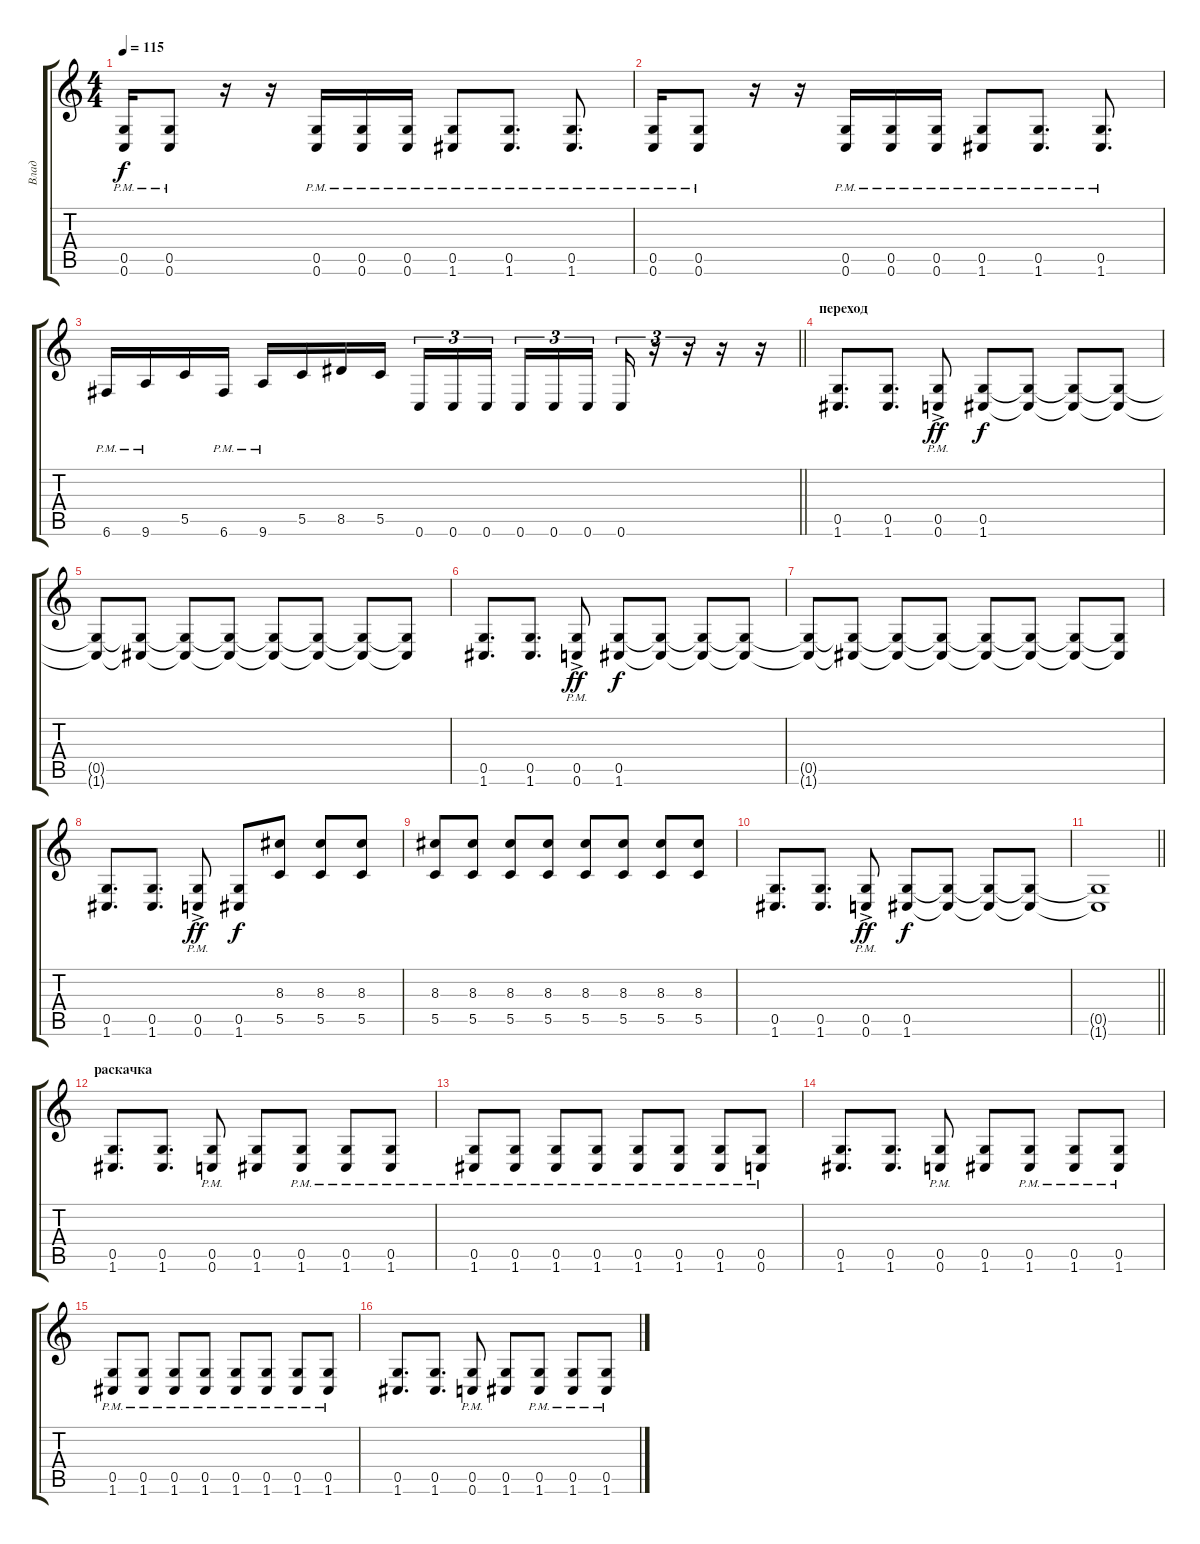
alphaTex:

\track ("Влад" "Влад") {instrument distortionguitar}
\staff {score tabs}
\tuning (D4 A3 F3 C3 G2 C2) {hide}
\ts (4 4)
\tempo 115
\clef g2
\ks c
(0.5{pm} 0.6{pm}).16{dy f} (0.5{pm} 0.6{pm}).8 r.16 r.16 (0.5{pm} 0.6{pm}).16 (0.5{pm} 0.6{pm}).16 (0.5{pm} 0.6{pm}).16 (0.5{pm} 1.6{pm}).8 (0.5{pm} 1.6{pm}).8{d} (0.5{pm} 1.6{pm}).8{d} |
(0.5{pm} 0.6{pm}).16 (0.5{pm} 0.6{pm}).8 r.16 r.16 (0.5{pm} 0.6{pm}).16 (0.5{pm} 0.6{pm}).16 (0.5{pm} 0.6{pm}).16 (0.5{pm} 1.6{pm}).8 (0.5{pm} 1.6{pm}).8{d} (0.5{pm} 1.6{pm}).8{d} |
\barLineRight lightlight
6.6{pm}.16 9.6{pm}.16 5.5.16 6.6{pm}.16 9.6{pm}.16 5.5.16 8.5.16 5.5.16 0.6.16{tu (3 2)} 0.6.16{tu (3 2)} 0.6.16{tu (3 2) beam splitsecondary} 0.6.16{tu (3 2)} 0.6.16{tu (3 2)} 0.6.16{tu (3 2)} 0.6.16{tu (3 2)} r.16{tu (3 2)} r.16{tu (3 2)} r.16 r.16 |
\section ("" "переход")
(0.5 1.6).8{d} (0.5 1.6).8{d} (0.5{ac pm} 0.6{ac pm}).8{dy ff} (0.5 1.6).8{dy f} (0.5{t} 1.6{t}).8 (0.5{t} 1.6{t}).8 (0.5{t} 1.6{t}).8 |
(0.5{t} 1.6{t}).8 (0.5{t} 1.6{t}).8 (0.5{t} 1.6{t}).8 (0.5{t} 1.6{t}).8 (0.5{t} 1.6{t}).8 (0.5{t} 1.6{t}).8 (0.5{t} 1.6{t}).8 (0.5{t} 1.6{t}).8 |
(0.5 1.6).8{d} (0.5 1.6).8{d} (0.5{ac pm} 0.6{ac pm}).8{dy ff} (0.5 1.6).8{dy f} (0.5{t} 1.6{t}).8 (0.5{t} 1.6{t}).8 (0.5{t} 1.6{t}).8 |
(0.5{t} 1.6{t}).8 (0.5{t} 1.6{t}).8 (0.5{t} 1.6{t}).8 (0.5{t} 1.6{t}).8 (0.5{t} 1.6{t}).8 (0.5{t} 1.6{t}).8 (0.5{t} 1.6{t}).8 (0.5{t} 1.6{t}).8 |
(0.5 1.6).8{d} (0.5 1.6).8{d} (0.5{ac pm} 0.6{ac pm}).8{dy ff} (0.5 1.6).8{dy f} (8.3 5.5).8 (8.3 5.5).8 (8.3 5.5).8 |
(8.3 5.5).8 (8.3 5.5).8 (8.3 5.5).8 (8.3 5.5).8 (8.3 5.5).8 (8.3 5.5).8 (8.3 5.5).8 (8.3 5.5).8 |
(0.5 1.6).8{d} (0.5 1.6).8{d} (0.5{ac pm} 0.6{ac pm}).8{dy ff} (0.5 1.6).8{dy f} (0.5{t} 1.6{t}).8 (0.5{t} 1.6{t}).8 (0.5{t} 1.6{t}).8 |
\barLineRight lightlight
(0.5{t} 1.6{t}).1 |
\section ("" "раскачка")
(0.5 1.6).8{d} (0.5 1.6).8{d} (0.5{pm} 0.6{pm}).8 (0.5 1.6).8 (0.5{pm} 1.6{pm}).8 (0.5{pm} 1.6{pm}).8 (0.5{pm} 1.6{pm}).8 |
(0.5{pm} 1.6{pm}).8 (0.5{pm} 1.6{pm}).8 (0.5{pm} 1.6{pm}).8 (0.5{pm} 1.6{pm}).8 (0.5{pm} 1.6{pm}).8 (0.5{pm} 1.6{pm}).8 (0.5{pm} 1.6{pm}).8 (0.5{pm} 0.6{pm}).8 |
(0.5 1.6).8{d} (0.5 1.6).8{d} (0.5{pm} 0.6{pm}).8 (0.5 1.6).8 (0.5{pm} 1.6{pm}).8 (0.5{pm} 1.6{pm}).8 (0.5{pm} 1.6{pm}).8 |
(0.5{pm} 1.6{pm}).8 (0.5{pm} 1.6{pm}).8 (0.5{pm} 1.6{pm}).8 (0.5{pm} 1.6{pm}).8 (0.5{pm} 1.6{pm}).8 (0.5{pm} 1.6{pm}).8 (0.5{pm} 1.6{pm}).8 (0.5{pm} 1.6{pm}).8 |
(0.5 1.6).8{d} (0.5 1.6).8{d} (0.5{pm} 0.6{pm}).8 (0.5 1.6).8 (0.5{pm} 1.6{pm}).8 (0.5{pm} 1.6{pm}).8 (0.5{pm} 1.6{pm}).8
